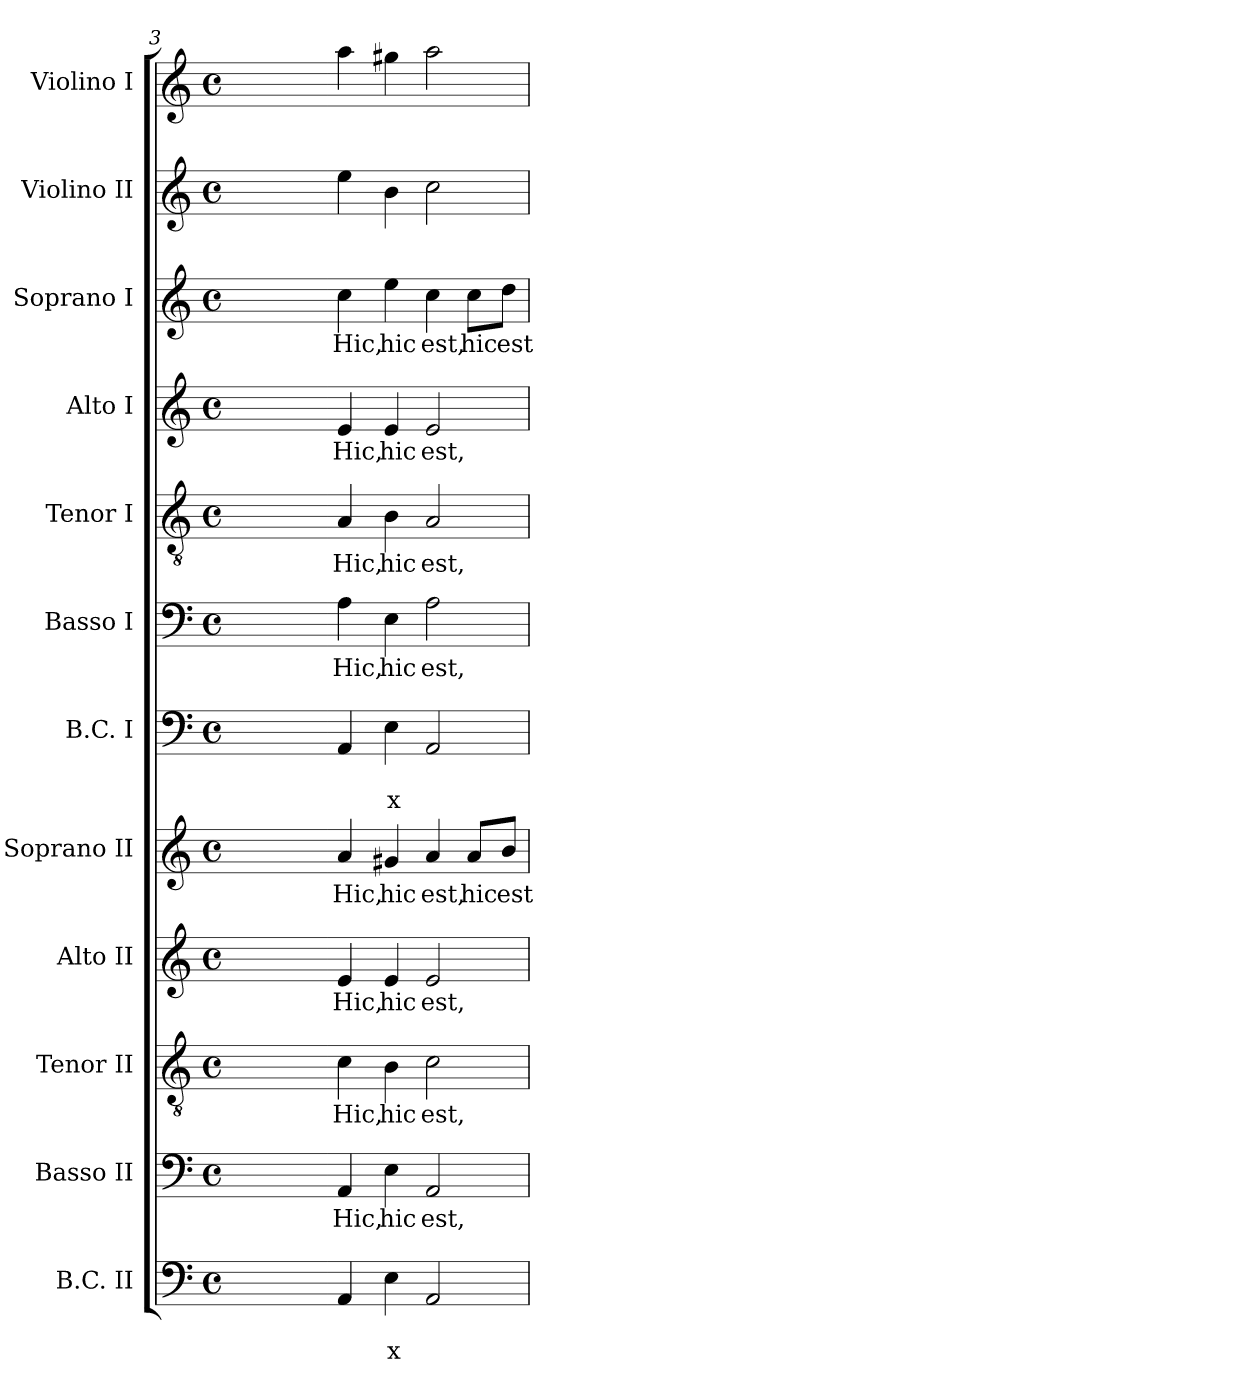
**kern	**text	**text	**kern	**text	**kern	**text	**kern	**text	**kern	**text	**kern	**text	**text	**kern	**text	**kern	**text	**kern	**text	**kern	**text	**kern	**kern
*part12	*part12	*part12	*part11	*part11	*part10	*part10	*part9	*part9	*part8	*part8	*part7	*part7	*part7	*part6	*part6	*part5	*part5	*part4	*part4	*part3	*part3	*part2	*part1
*staff12	*staff12	*staff12	*staff11	*staff11	*staff10	*staff10	*staff9	*staff9	*staff8	*staff8	*staff7	*staff7	*staff7	*staff6	*staff6	*staff5	*staff5	*staff4	*staff4	*staff3	*staff3	*staff2	*staff1
*I"B.C. II	*	*	*I"Basso II	*	*I"Tenor II	*	*I"Alto II	*	*I"Soprano II	*	*I"B.C. I	*	*	*I"Basso I	*	*I"Tenor I	*	*I"Alto I	*	*I"Soprano I	*	*I"Violino II	*I"Violino I
*I'BC2	*	*	*I'B 2	*	*I'T 2	*	*I'A 2	*	*I'S 2	*	*I'BC1	*	*	*I'B 1	*	*I'T 1	*	*I'A 1	*	*I'S 1	*	*I'Vln. II	*I'Vln. I
*clefF4	*	*	*clefF4	*	*clefGv2	*	*clefG2	*	*clefG2	*	*clefF4	*	*	*clefF4	*	*clefGv2	*	*clefG2	*	*clefG2	*	*clefG2	*clefG2
*k[]	*	*	*k[]	*	*k[]	*	*k[]	*	*k[]	*	*k[]	*	*	*k[]	*	*k[]	*	*k[]	*	*k[]	*	*k[]	*k[]
*C:	*	*	*C:	*	*C:	*	*C:	*	*C:	*	*C:	*	*	*C:	*	*C:	*	*C:	*	*C:	*	*C:	*C:
*M4/4	*	*	*M4/4	*	*M4/4	*	*M4/4	*	*M4/4	*	*M4/4	*	*	*M4/4	*	*M4/4	*	*M4/4	*	*M4/4	*	*M4/4	*M4/4
*met(c)	*	*	*met(c)	*	*met(c)	*	*met(c)	*	*met(c)	*	*met(c)	*	*	*met(c)	*	*met(c)	*	*met(c)	*	*met(c)	*	*met(c)	*met(c)
=3	=3	=3	=3	=3	=3	=3	=3	=3	=3	=3	=3	=3	=3	=3	=3	=3	=3	=3	=3	=3	=3	=3	=3
1ryy	.	.	1ryy	.	1ryy	.	1ryy	.	1ryy	.	1ryy	.	.	1ryy	.	1ryy	.	1ryy	.	1ryy	.	1ryy	1ryy
=3X1-	=3X1-	=3X1-	=3X1-	=3X1-	=3X1-	=3X1-	=3X1-	=3X1-	=3X1-	=3X1-	=3X1-	=3X1-	=3X1-	=3X1-	=3X1-	=3X1-	=3X1-	=3X1-	=3X1-	=3X1-	=3X1-	=3X1-	=3X1-
!	!	!	!	!LO:LY:b	!	!	!	!	!	!	!	!	!	!	!	!	!	!	!	!	!	!	!
!	!	!	!	!	!	!LO:LY:b	!	!	!	!	!	!	!	!	!	!	!	!	!	!	!	!	!
!	!	!	!	!	!	!	!	!LO:LY:b	!	!	!	!	!	!	!	!	!	!	!	!	!	!	!
!	!	!	!	!	!	!	!	!	!	!LO:LY:b	!	!	!	!	!	!	!	!	!	!	!	!	!
!	!	!	!	!	!	!	!	!	!	!	!	!	!	!	!LO:LY:b	!	!	!	!	!	!	!	!
!	!	!	!	!	!	!	!	!	!	!	!	!	!	!	!	!	!LO:LY:b	!	!	!	!	!	!
!	!	!	!	!	!	!	!	!	!	!	!	!	!	!	!	!	!	!	!LO:LY:b	!	!	!	!
!	!	!	!	!	!	!	!	!	!	!	!	!	!	!	!	!	!	!	!	!	!LO:LY:b	!	!
4AA/	.	.	4AA/	Hic,	4c\	Hic,	4e/	Hic,	4a/	Hic,	4AA/	.	.	4A\	Hic,	4A/	Hic,	4e/	Hic,	4cc\	Hic,	4ee\	4aa\
!	!	!LO:LY:b	!	!	!	!	!	!	!	!	!	!	!	!	!	!	!	!	!	!	!	!	!
!	!	!	!	!LO:LY:b	!	!	!	!	!	!	!	!	!	!	!	!	!	!	!	!	!	!	!
!	!	!	!	!	!	!LO:LY:b	!	!	!	!	!	!	!	!	!	!	!	!	!	!	!	!	!
!	!	!	!	!	!	!	!	!LO:LY:b	!	!	!	!	!	!	!	!	!	!	!	!	!	!	!
!	!	!	!	!	!	!	!	!	!	!LO:LY:b	!	!	!	!	!	!	!	!	!	!	!	!	!
!	!	!	!	!	!	!	!	!	!	!	!	!	!LO:LY:b	!	!	!	!	!	!	!	!	!	!
!	!	!	!	!	!	!	!	!	!	!	!	!	!	!	!LO:LY:b	!	!	!	!	!	!	!	!
!	!	!	!	!	!	!	!	!	!	!	!	!	!	!	!	!	!LO:LY:b	!	!	!	!	!	!
!	!	!	!	!	!	!	!	!	!	!	!	!	!	!	!	!	!	!	!LO:LY:b	!	!	!	!
!	!	!	!	!	!	!	!	!	!	!	!	!	!	!	!	!	!	!	!	!	!LO:LY:b	!	!
4E\	.	x	4E\	hic	4B\	hic	4e/	hic	4g#X/	hic	4E\	.	x	4E\	hic	4B\	hic	4e/	hic	4ee\	hic	4b\	4gg#X\
!	!	!	!	!LO:LY:b	!	!	!	!	!	!	!	!	!	!	!	!	!	!	!	!	!	!	!
!	!	!	!	!	!	!LO:LY:b	!	!	!	!	!	!	!	!	!	!	!	!	!	!	!	!	!
!	!	!	!	!	!	!	!	!LO:LY:b	!	!	!	!	!	!	!	!	!	!	!	!	!	!	!
!	!	!	!	!	!	!	!	!	!	!LO:LY:b	!	!	!	!	!	!	!	!	!	!	!	!	!
!	!	!	!	!	!	!	!	!	!	!	!	!	!	!	!LO:LY:b	!	!	!	!	!	!	!	!
!	!	!	!	!	!	!	!	!	!	!	!	!	!	!	!	!	!LO:LY:b	!	!	!	!	!	!
!	!	!	!	!	!	!	!	!	!	!	!	!	!	!	!	!	!	!	!LO:LY:b	!	!	!	!
!	!	!	!	!	!	!	!	!	!	!	!	!	!	!	!	!	!	!	!	!	!LO:LY:b	!	!
2AA/	.	.	2AA/	est,	2c\	est,	2e/	est,	4a/	est,	2AA/	.	.	2A\	est,	2A/	est,	2e/	est,	4cc\	est,	2cc\	2aa\
!	!	!	!	!	!	!	!	!	!	!LO:LY:b	!	!	!	!	!	!	!	!	!	!	!	!	!
!	!	!	!	!	!	!	!	!	!	!	!	!	!	!	!	!	!	!	!	!	!LO:LY:b	!	!
.	.	.	.	.	.	.	.	.	8a/L	hic	.	.	.	.	.	.	.	.	.	8cc\L	hic	.	.
!	!	!	!	!	!	!	!	!	!	!LO:LY:b	!	!	!	!	!	!	!	!	!	!	!	!	!
!	!	!	!	!	!	!	!	!	!	!	!	!	!	!	!	!	!	!	!	!	!LO:LY:b	!	!
.	.	.	.	.	.	.	.	.	8b/J	est	.	.	.	.	.	.	.	.	.	8dd\J	est	.	.
=	=	=	=	=	=	=	=	=	=	=	=	=	=	=	=	=	=	=	=	=	=	=	=
*-	*-	*-	*-	*-	*-	*-	*-	*-	*-	*-	*-	*-	*-	*-	*-	*-	*-	*-	*-	*-	*-	*-	*-
